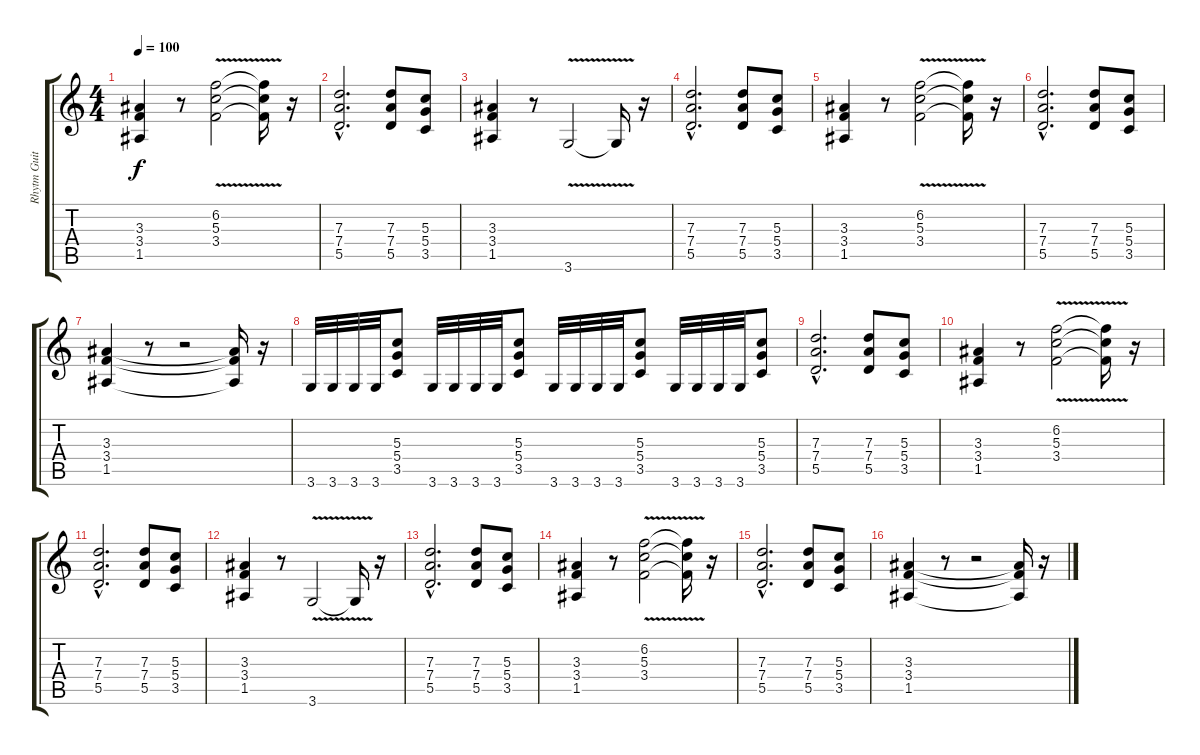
\track ("Rhytm Guitar" "Rhytm Guit") {instrument overdrivenguitar}
\staff {score tabs}
\tuning (E4 B3 G3 D3 A2 E2) {hide}
\ts (4 4)
\tempo 100
\clef g2
\ks c
(3.3 3.4 1.5).4{dy f} r.8 (6.2{v} 5.3{v} 3.4{v}).2 (6.2{t} 5.3{t} 3.4{t}).16 r.16 |
(7.3{hac} 7.4{hac} 5.5{hac}).2{d} (7.3 7.4 5.5).8 (5.3 5.4 3.5).8 |
(3.3 3.4 1.5).4 r.8 3.6{v}.2 3.6{t}.16 r.16 |
(7.3{hac} 7.4{hac} 5.5{hac}).2{d} (7.3 7.4 5.5).8 (5.3 5.4 3.5).8 |
(3.3 3.4 1.5).4 r.8 (6.2{v} 5.3{v} 3.4{v}).2 (6.2{t} 5.3{t} 3.4{t}).16 r.16 |
(7.3{hac} 7.4{hac} 5.5{hac}).2{d} (7.3 7.4 5.5).8 (5.3 5.4 3.5).8 |
(3.3 3.4 1.5).4 r.8 r.2 (3.3{t} 3.4{t} 1.5{t}).16 r.16 |
3.6.32 3.6.32 3.6.32 3.6.32 (5.3 5.4 3.5).8 3.6.32 3.6.32 3.6.32 3.6.32 (5.3 5.4 3.5).8 3.6.32 3.6.32 3.6.32 3.6.32 (5.3 5.4 3.5).8 3.6.32 3.6.32 3.6.32 3.6.32 (5.3 5.4 3.5).8 |
(7.3{hac} 7.4{hac} 5.5{hac}).2{d} (7.3 7.4 5.5).8 (5.3 5.4 3.5).8 |
(3.3 3.4 1.5).4 r.8 (6.2{v} 5.3{v} 3.4{v}).2 (6.2{t} 5.3{t} 3.4{t}).16 r.16 |
(7.3{hac} 7.4{hac} 5.5{hac}).2{d} (7.3 7.4 5.5).8 (5.3 5.4 3.5).8 |
(3.3 3.4 1.5).4 r.8 3.6{v}.2 3.6{t}.16 r.16 |
(7.3{hac} 7.4{hac} 5.5{hac}).2{d} (7.3 7.4 5.5).8 (5.3 5.4 3.5).8 |
(3.3 3.4 1.5).4 r.8 (6.2{v} 5.3{v} 3.4{v}).2 (6.2{t} 5.3{t} 3.4{t}).16 r.16 |
(7.3{hac} 7.4{hac} 5.5{hac}).2{d} (7.3 7.4 5.5).8 (5.3 5.4 3.5).8 |
(3.3 3.4 1.5).4 r.8 r.2 (3.3{t} 3.4{t} 1.5{t}).16 r.16
